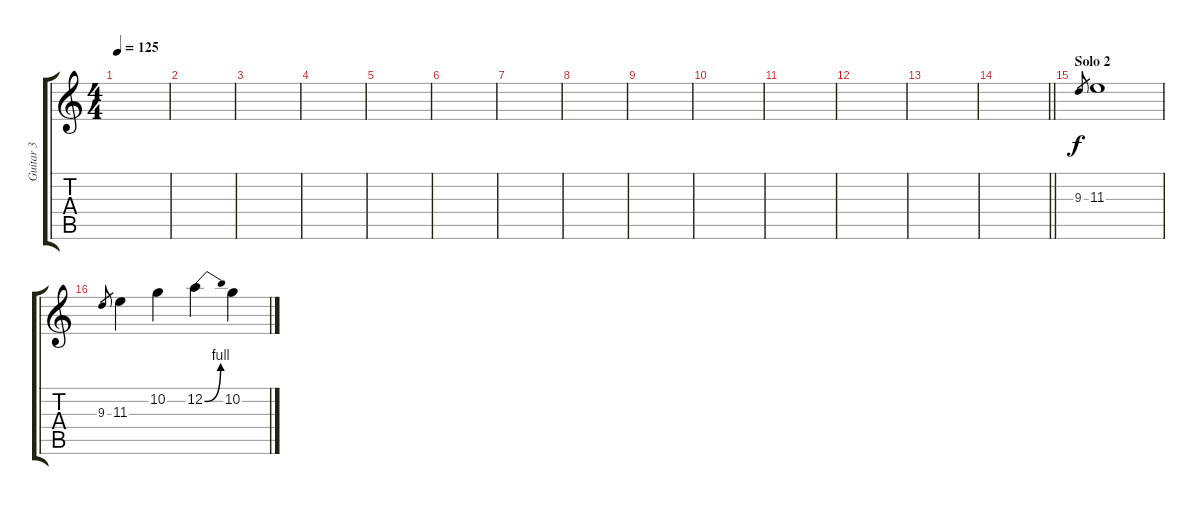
\track ("Guitar 3" "Guitar 3") {instrument distortionguitar}
\staff {score tabs}
\tuning (D4 A3 F3 C3 G2 D2) {hide}
\ts (4 4)
\tempo 125
\clef g2
\ks c
|
|
|
|
|
|
|
|
|
|
|
|
|
\barLineRight lightlight
|
\section ("" "Solo 2")
9.3.8{gr} 11.3.1 |
9.3.8{gr} 11.3.4 10.2.4 12.2{be (bend 0 0 60 4)}.4 10.2.4
